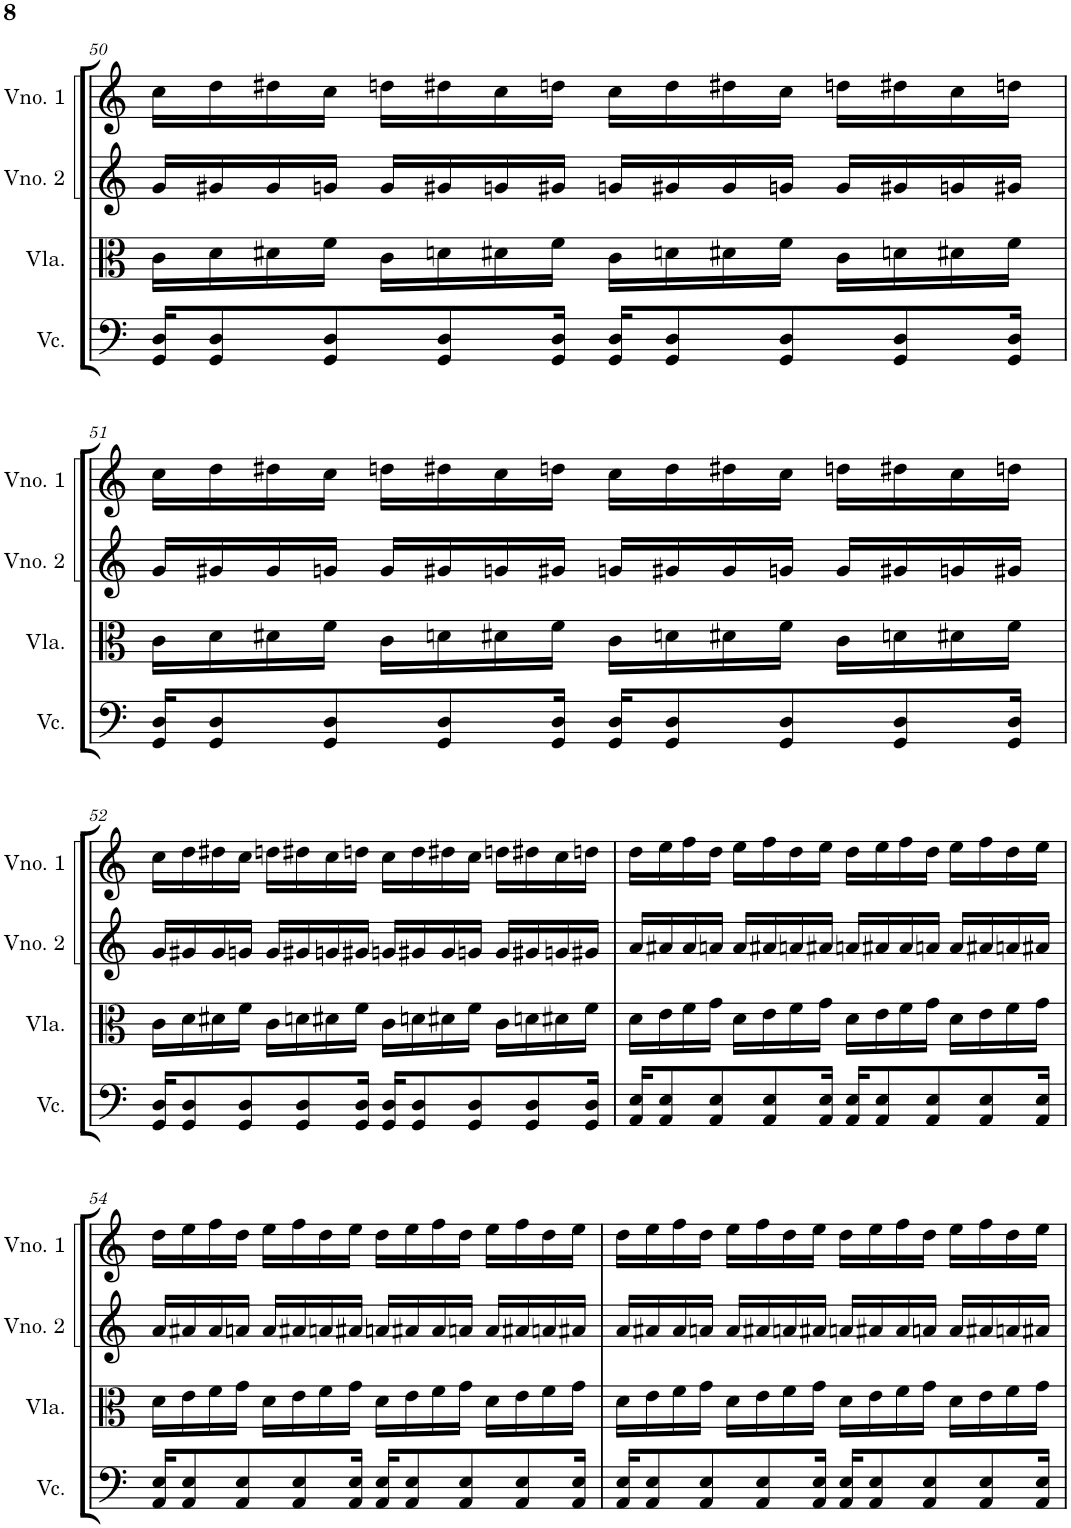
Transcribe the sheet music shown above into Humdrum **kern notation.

**kern	**kern	**kern	**kern
*part4	*part3	*part2	*part1
*staff4	*staff3	*staff2	*staff1
*I"Violoncelo	*I"Viola	*I"Violino 2	*I"Violino 1
*I'Vc.	*I'Vla.	*I'Vno. 2	*I'Vno. 1
!!LO:PB:g=z
*clefF4	*clefC3	*clefG2	*clefG2
*k[]	*k[]	*k[]	*k[]
*M4/4	*M4/4	*M4/4	*M4/4
=50	=50	=50	=50
16GG/ 16D/KL	16c\LL	16g/LL	16cc\LL
8GG/ 8D/	16d\	16g#X/	16dd\
.	16d#X\	16g#/	16dd#X\
8GG/ 8D/	16f\JJ	16gn/JJ	16cc\JJ
.	16c\LL	16g/LL	16ddn\LL
8GG/ 8D/	16dn\	16g#X/	16dd#X\
.	16d#X\	16gn/	16cc\
16GG/ 16D/Jk	16f\JJ	16g#X/JJ	16ddn\JJ
16GG/ 16D/KL	16c\LL	16gn/LL	16cc\LL
8GG/ 8D/	16dn\	16g#X/	16dd\
.	16d#X\	16g#/	16dd#X\
8GG/ 8D/	16f\JJ	16gn/JJ	16cc\JJ
.	16c\LL	16g/LL	16ddn\LL
8GG/ 8D/	16dn\	16g#X/	16dd#X\
.	16d#X\	16gn/	16cc\
16GG/ 16D/Jk	16f\JJ	16g#X/JJ	16ddn\JJ
!!LO:LB:g=z
=51	=51	=51	=51
16GG/ 16D/KL	16c\LL	16g/LL	16cc\LL
8GG/ 8D/	16d\	16g#X/	16dd\
.	16d#X\	16g#/	16dd#X\
8GG/ 8D/	16f\JJ	16gn/JJ	16cc\JJ
.	16c\LL	16g/LL	16ddn\LL
8GG/ 8D/	16dn\	16g#X/	16dd#X\
.	16d#X\	16gn/	16cc\
16GG/ 16D/Jk	16f\JJ	16g#X/JJ	16ddn\JJ
16GG/ 16D/KL	16c\LL	16gn/LL	16cc\LL
8GG/ 8D/	16dn\	16g#X/	16dd\
.	16d#X\	16g#/	16dd#X\
8GG/ 8D/	16f\JJ	16gn/JJ	16cc\JJ
.	16c\LL	16g/LL	16ddn\LL
8GG/ 8D/	16dn\	16g#X/	16dd#X\
.	16d#X\	16gn/	16cc\
16GG/ 16D/Jk	16f\JJ	16g#X/JJ	16ddn\JJ
!!LO:LB:g=z
=52	=52	=52	=52
16GG/ 16D/KL	16c\LL	16g/LL	16cc\LL
8GG/ 8D/	16d\	16g#X/	16dd\
.	16d#X\	16g#/	16dd#X\
8GG/ 8D/	16f\JJ	16gn/JJ	16cc\JJ
.	16c\LL	16g/LL	16ddn\LL
8GG/ 8D/	16dn\	16g#X/	16dd#X\
.	16d#X\	16gn/	16cc\
16GG/ 16D/Jk	16f\JJ	16g#X/JJ	16ddn\JJ
16GG/ 16D/KL	16c\LL	16gn/LL	16cc\LL
8GG/ 8D/	16dn\	16g#X/	16dd\
.	16d#X\	16g#/	16dd#X\
8GG/ 8D/	16f\JJ	16gn/JJ	16cc\JJ
.	16c\LL	16g/LL	16ddn\LL
8GG/ 8D/	16dn\	16g#X/	16dd#X\
.	16d#X\	16gn/	16cc\
16GG/ 16D/Jk	16f\JJ	16g#X/JJ	16ddn\JJ
=53	=53	=53	=53
16AA/ 16E/KL	16d\LL	16a/LL	16dd\LL
8AA/ 8E/	16e\	16a#X/	16ee\
.	16f\	16a#/	16ff\
8AA/ 8E/	16g\JJ	16an/JJ	16dd\JJ
.	16d\LL	16a/LL	16ee\LL
8AA/ 8E/	16e\	16a#X/	16ff\
.	16f\	16an/	16dd\
16AA/ 16E/Jk	16g\JJ	16a#X/JJ	16ee\JJ
16AA/ 16E/KL	16d\LL	16an/LL	16dd\LL
8AA/ 8E/	16e\	16a#X/	16ee\
.	16f\	16a#/	16ff\
8AA/ 8E/	16g\JJ	16an/JJ	16dd\JJ
.	16d\LL	16a/LL	16ee\LL
8AA/ 8E/	16e\	16a#X/	16ff\
.	16f\	16an/	16dd\
16AA/ 16E/Jk	16g\JJ	16a#X/JJ	16ee\JJ
!!LO:LB:g=z
=54	=54	=54	=54
16AA/ 16E/KL	16d\LL	16a/LL	16dd\LL
8AA/ 8E/	16e\	16a#X/	16ee\
.	16f\	16a#/	16ff\
8AA/ 8E/	16g\JJ	16an/JJ	16dd\JJ
.	16d\LL	16a/LL	16ee\LL
8AA/ 8E/	16e\	16a#X/	16ff\
.	16f\	16an/	16dd\
16AA/ 16E/Jk	16g\JJ	16a#X/JJ	16ee\JJ
16AA/ 16E/KL	16d\LL	16an/LL	16dd\LL
8AA/ 8E/	16e\	16a#X/	16ee\
.	16f\	16a#/	16ff\
8AA/ 8E/	16g\JJ	16an/JJ	16dd\JJ
.	16d\LL	16a/LL	16ee\LL
8AA/ 8E/	16e\	16a#X/	16ff\
.	16f\	16an/	16dd\
16AA/ 16E/Jk	16g\JJ	16a#X/JJ	16ee\JJ
=55	=55	=55	=55
16AA/ 16E/KL	16d\LL	16a/LL	16dd\LL
8AA/ 8E/	16e\	16a#X/	16ee\
.	16f\	16a#/	16ff\
8AA/ 8E/	16g\JJ	16an/JJ	16dd\JJ
.	16d\LL	16a/LL	16ee\LL
8AA/ 8E/	16e\	16a#X/	16ff\
.	16f\	16an/	16dd\
16AA/ 16E/Jk	16g\JJ	16a#X/JJ	16ee\JJ
16AA/ 16E/KL	16d\LL	16an/LL	16dd\LL
8AA/ 8E/	16e\	16a#X/	16ee\
.	16f\	16a#/	16ff\
8AA/ 8E/	16g\JJ	16an/JJ	16dd\JJ
.	16d\LL	16a/LL	16ee\LL
8AA/ 8E/	16e\	16a#X/	16ff\
.	16f\	16an/	16dd\
16AA/ 16E/Jk	16g\JJ	16a#X/JJ	16ee\JJ
=	=	=	=
*-	*-	*-	*-
